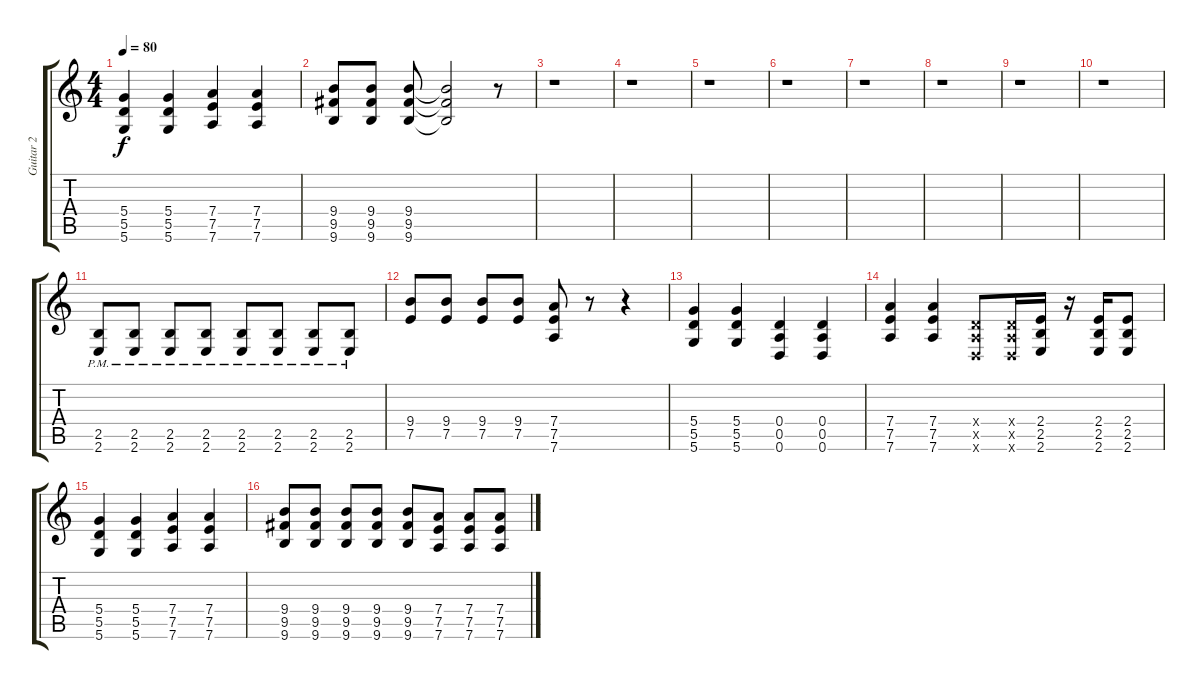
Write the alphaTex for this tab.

\track ("Guitar 2" "Guitar 2") {instrument distortionguitar}
\staff {score tabs}
\tuning (E4 B3 G3 D3 A2 D2) {hide}
\ts (4 4)
\tempo 80
\clef g2
\ks c
(5.4 5.5 5.6).4{dy f} (5.4 5.5 5.6).4 (7.4 7.5 7.6).4 (7.4 7.5 7.6).4 |
(9.4 9.5 9.6).8 (9.4 9.5 9.6).8 (9.4 9.5 9.6).8 (9.4{t} 9.5{t} 9.6{t}).2 r.8 |
r.1 |
r.1 |
r.1 |
r.1 |
r.1 |
r.1 |
r.1 |
r.1 |
(2.5{pm} 2.6{pm}).8 (2.5{pm} 2.6{pm}).8 (2.5{pm} 2.6{pm}).8 (2.5{pm} 2.6{pm}).8 (2.5{pm} 2.6{pm}).8 (2.5{pm} 2.6{pm}).8 (2.5{pm} 2.6{pm}).8 (2.5{pm} 2.6{pm}).8 |
(9.4 7.5).8 (9.4 7.5).8 (9.4 7.5).8 (9.4 7.5).8 (7.4 7.5 7.6).8 r.8 r.4 |
(5.4 5.5 5.6).4 (5.4 5.5 5.6).4 (0.4 0.5 0.6).4 (0.4 0.5 0.6).4 |
(7.4 7.5 7.6).4 (7.4 7.5 7.6).4 (0.4{x} 0.5{x} 0.6{x}).8 (0.4{x} 0.5{x} 0.6{x}).16 (2.4 2.5 2.6).16 r.16 (2.4 2.5 2.6).16 (2.4 2.5 2.6).8 |
(5.4 5.5 5.6).4 (5.4 5.5 5.6).4 (7.4 7.5 7.6).4 (7.4 7.5 7.6).4 |
(9.4 9.5 9.6).8 (9.4 9.5 9.6).8 (9.4 9.5 9.6).8 (9.4 9.5 9.6).8 (9.4 9.5 9.6).8 (7.4 7.5 7.6).8 (7.4 7.5 7.6).8 (7.4 7.5 7.6).8
